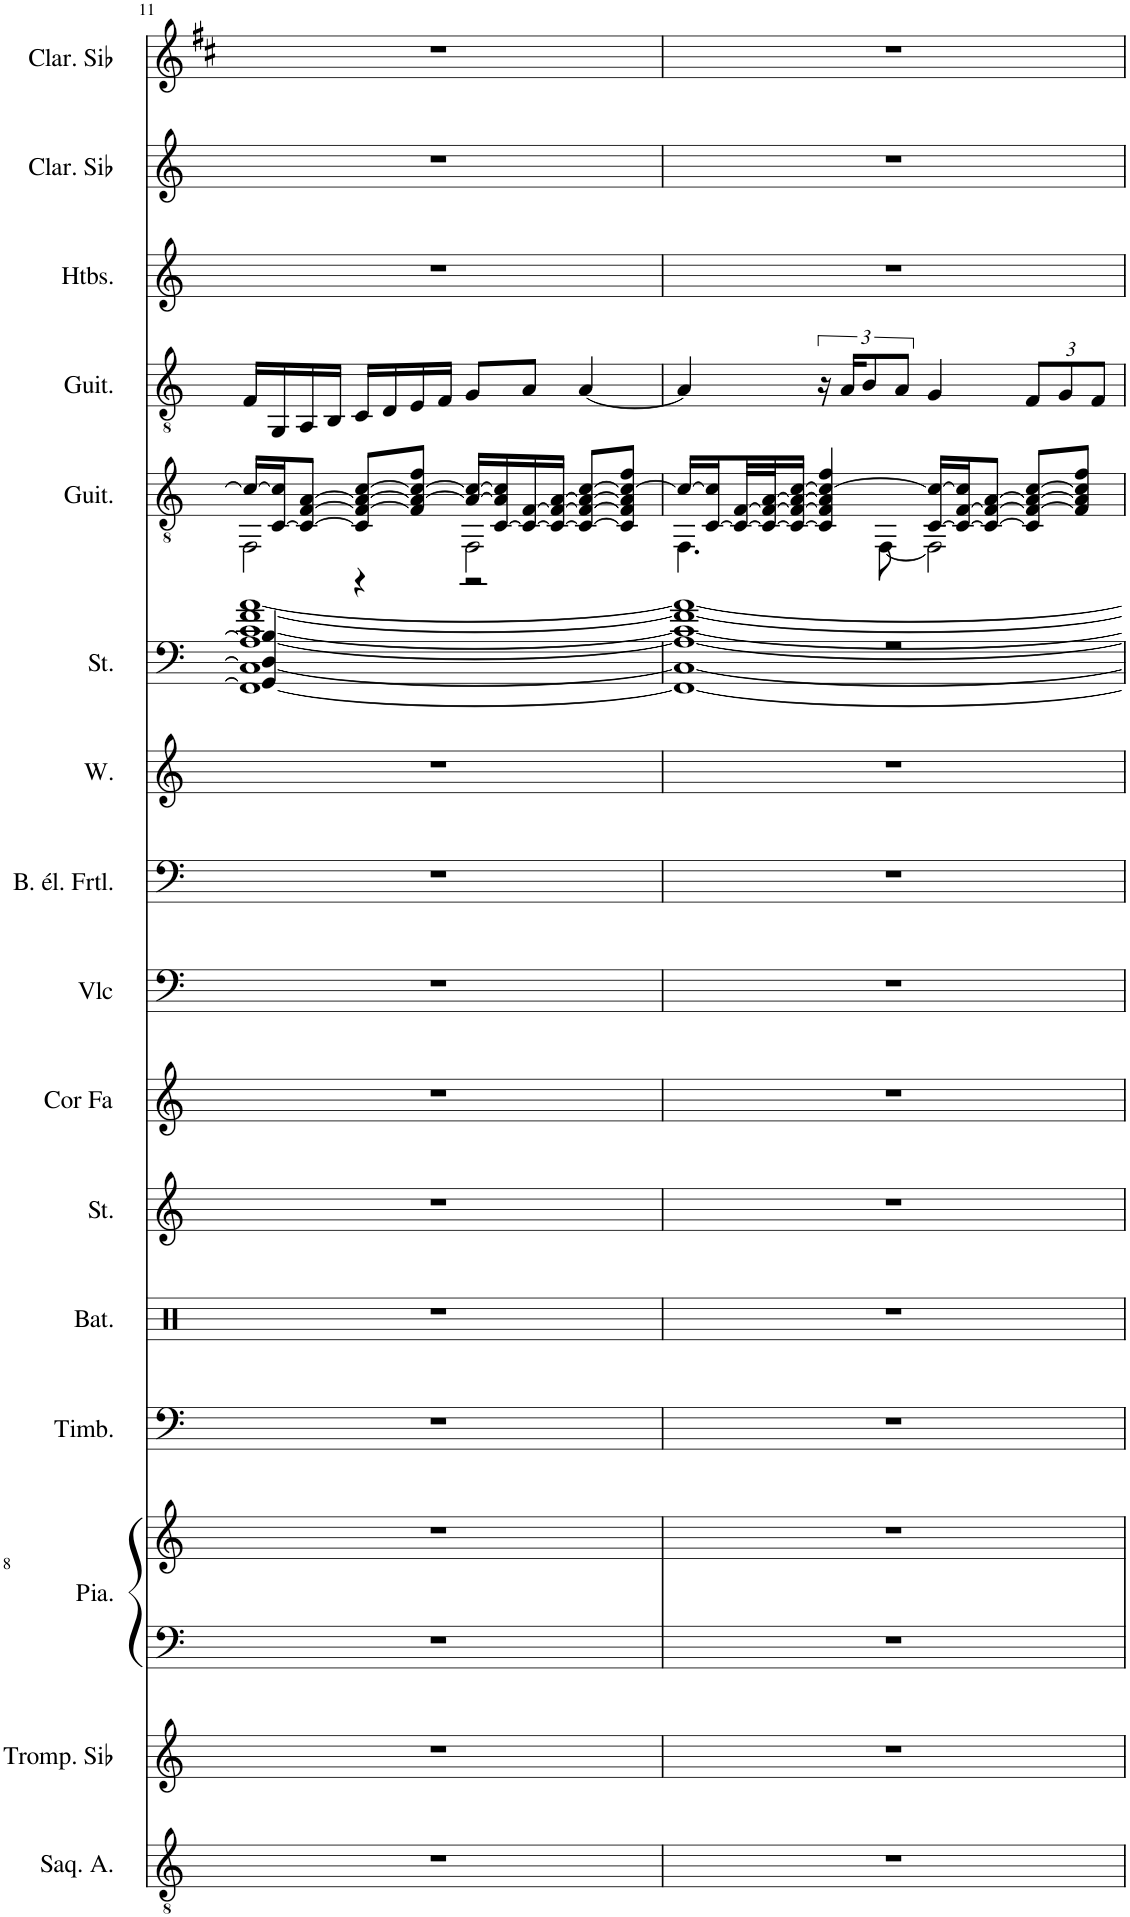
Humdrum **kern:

**kern	**kern	**kern	**kern	**kern	**kern	**kern	**kern	**kern	**kern	**kern	**kern	**kern	**kern	**kern	**kern	**kern
*part16	*part15	*part14	*part14	*part13	*part12	*part11	*part10	*part9	*part8	*part7	*part6	*part5	*part4	*part3	*part2	*part1
*staff17	*staff16	*staff15	*staff14	*staff13	*staff12	*staff11	*staff10	*staff9	*staff8	*staff7	*staff6	*staff5	*staff4	*staff3	*staff2	*staff1
*I"Saqueboute Alto, Trombone	*I"Trompette en Sib, Trumpet	*I"Piano, Acoustic Grand Piano	*	*I"Timbales, Timpani Ensemble	*I"Batterie	*I"Cordes, String Ensemble 2	*I"Cor en Fa, French Horn	*I"Violoncelle, Cello	*I"Basse électrique fretless, Fretless Bass	*I"Femmes, Choir Aahs	*I"Cordes, String Ensemble 2	*I"Guitare classique, Acoustic Guitar (nylon)	*I"Guitare classique, Acoustic Guitar (nylon)	*I"Hautbois, Oboe	*I"Clarinette en Sib, Clarinet Pipe	*I"Clarinette en Sib
*I'Saq. A.	*I'Tromp. Sib	*I'Pia.	*	*I'Timb.	*I'Bat.	*I'St.	*I'Cor Fa	*I'Vlc	*I'B. él. Frtl.	*	*I'St.	*I'Guit.	*I'Guit.	*I'Htbs.	*I'Clar. Sib	*I'Clar. Sib
!!LO:PB:g=z
*clefGv2	*clefG2	*clefF4	*clefG2	*clefF4	*clefX	*clefG2	*clefG2	*clefF4	*clefF4	*clefG2	*clefF4	*clefGv2	*clefGv2	*clefG2	*clefG2	*clefG2
*	*Trd1c2	*	*	*	*	*	*Trd4c7	*	*Trd7c12	*	*	*	*	*	*Trd1c2	*Trd1c2
*k[]	*k[]	*k[]	*k[]	*k[]	*k[]	*k[]	*k[]	*k[]	*k[]	*k[]	*k[]	*k[]	*k[]	*k[]	*k[]	*k[f#c#]
*M4/4	*M4/4	*M4/4	*M4/4	*M4/4	*M4/4	*M4/4	*M4/4	*M4/4	*M4/4	*M4/4	*M4/4	*M4/4	*M4/4	*M4/4	*M4/4	*M4/4
=11	=11	=11	=11	=11	=11	=11	=11	=11	=11	=11	=11	=11	=11	=11	=11	=11
*	*	*	*	*	*	*	*	*	*	*	*^	*^	*	*	*	*
1r	1r	1r	1r	1r	1r	1r	1r	1r	1r	1r	4GG/] 4D/] 4B/]	[1FF [1C [1A [1c [1f [1a	16c/LL_	2FF\	16F/LL	1r	1r	1r
.	.	.	.	.	.	.	.	.	.	.	.	.	[16C/ 16c/]J	.	16GG/	.	.	.
.	.	.	.	.	.	.	.	.	.	.	.	.	8C/_ [8F/ [8A/J	.	16AA/	.	.	.
.	.	.	.	.	.	.	.	.	.	.	.	.	.	.	16BB/JJ	.	.	.
.	.	.	.	.	.	.	.	.	.	.	4r	.	8C/] 8F/_ 8A/_ [8c/L	.	16C/LL	.	.	.
.	.	.	.	.	.	.	.	.	.	.	.	.	.	.	16D/	.	.	.
.	.	.	.	.	.	.	.	.	.	.	.	.	8F/] 8A/_ 8c/_ 8f/J	.	16E/	.	.	.
.	.	.	.	.	.	.	.	.	.	.	.	.	.	.	16F/JJ	.	.	.
.	.	.	.	.	.	.	.	.	.	.	2r	.	16A/_ 16c/_LL	2FF\	8G/L	.	.	.
.	.	.	.	.	.	.	.	.	.	.	.	.	[16C/ 16A/] 16c/]	.	.	.	.	.
.	.	.	.	.	.	.	.	.	.	.	.	.	16C/_ [16F/	.	8A/J	.	.	.
.	.	.	.	.	.	.	.	.	.	.	.	.	16C/_ 16F/_ [16A/JJ	.	.	.	.	.
.	.	.	.	.	.	.	.	.	.	.	.	.	8C/_ 8F/_ 8A/_ [8c/L	.	[4A/	.	.	.
.	.	.	.	.	.	.	.	.	.	.	.	.	8C/] 8F/] 8A/] 8c/_ 8f/J	.	.	.	.	.
=12	=12	=12	=12	=12	=12	=12	=12	=12	=12	=12	=12	=12	=12	=12	=12	=12	=12	=12
1r	1r	1r	1r	1r	1r	1r	1r	1r	1r	1r	1r	1FF_ 1C_ 1A_ 1c_ 1f_ 1a_	16c/LL_	4.FF\	4A/]	1r	1r	1r
.	.	.	.	.	.	.	.	.	.	.	.	.	[16C/ 16c/]	.	.	.	.	.
.	.	.	.	.	.	.	.	.	.	.	.	.	32C/_ [32F/L	.	.	.	.	.
.	.	.	.	.	.	.	.	.	.	.	.	.	32C/_ 32F/_ [32A/J	.	.	.	.	.
.	.	.	.	.	.	.	.	.	.	.	.	.	16C/_ 16F/_ 16A/_ [16c/JJ	.	.	.	.	.
.	.	.	.	.	.	.	.	.	.	.	.	.	4C/] 4F/] 4A/] 4c/_ 4f/	.	24r	.	.	.
.	.	.	.	.	.	.	.	.	.	.	.	.	.	.	24A/KL	.	.	.
.	.	.	.	.	.	.	.	.	.	.	.	.	.	.	12B/	.	.	.
.	.	.	.	.	.	.	.	.	.	.	.	.	.	[8FF\	.	.	.	.
.	.	.	.	.	.	.	.	.	.	.	.	.	.	.	12A/J	.	.	.
.	.	.	.	.	.	.	.	.	.	.	.	.	[16C/ 16c/_LL	2FF\]	4G/	.	.	.
.	.	.	.	.	.	.	.	.	.	.	.	.	16C/_ [16F/ 16c/]J	.	.	.	.	.
.	.	.	.	.	.	.	.	.	.	.	.	.	8C/_ 8F/_ [8A/J	.	.	.	.	.
*	*	*	*	*	*	*	*	*	*	*	*	*	*	*	*Xbrackettup	*	*	*
.	.	.	.	.	.	.	.	.	.	.	.	.	8C/] 8F/_ 8A/_ [8c/L	.	12F/L	.	.	.
.	.	.	.	.	.	.	.	.	.	.	.	.	.	.	12G/	.	.	.
.	.	.	.	.	.	.	.	.	.	.	.	.	8F/] 8A/] 8c/] 8f/J	.	.	.	.	.
.	.	.	.	.	.	.	.	.	.	.	.	.	.	.	12F/J	.	.	.
*	*	*	*	*	*	*	*	*	*	*	*v	*v	*	*	*	*	*	*
*	*	*	*	*	*	*	*	*	*	*	*	*v	*v	*	*	*	*
=	=	=	=	=	=	=	=	=	=	=	=	=	=	=	=	=
*-	*-	*-	*-	*-	*-	*-	*-	*-	*-	*-	*-	*-	*-	*-	*-	*-
